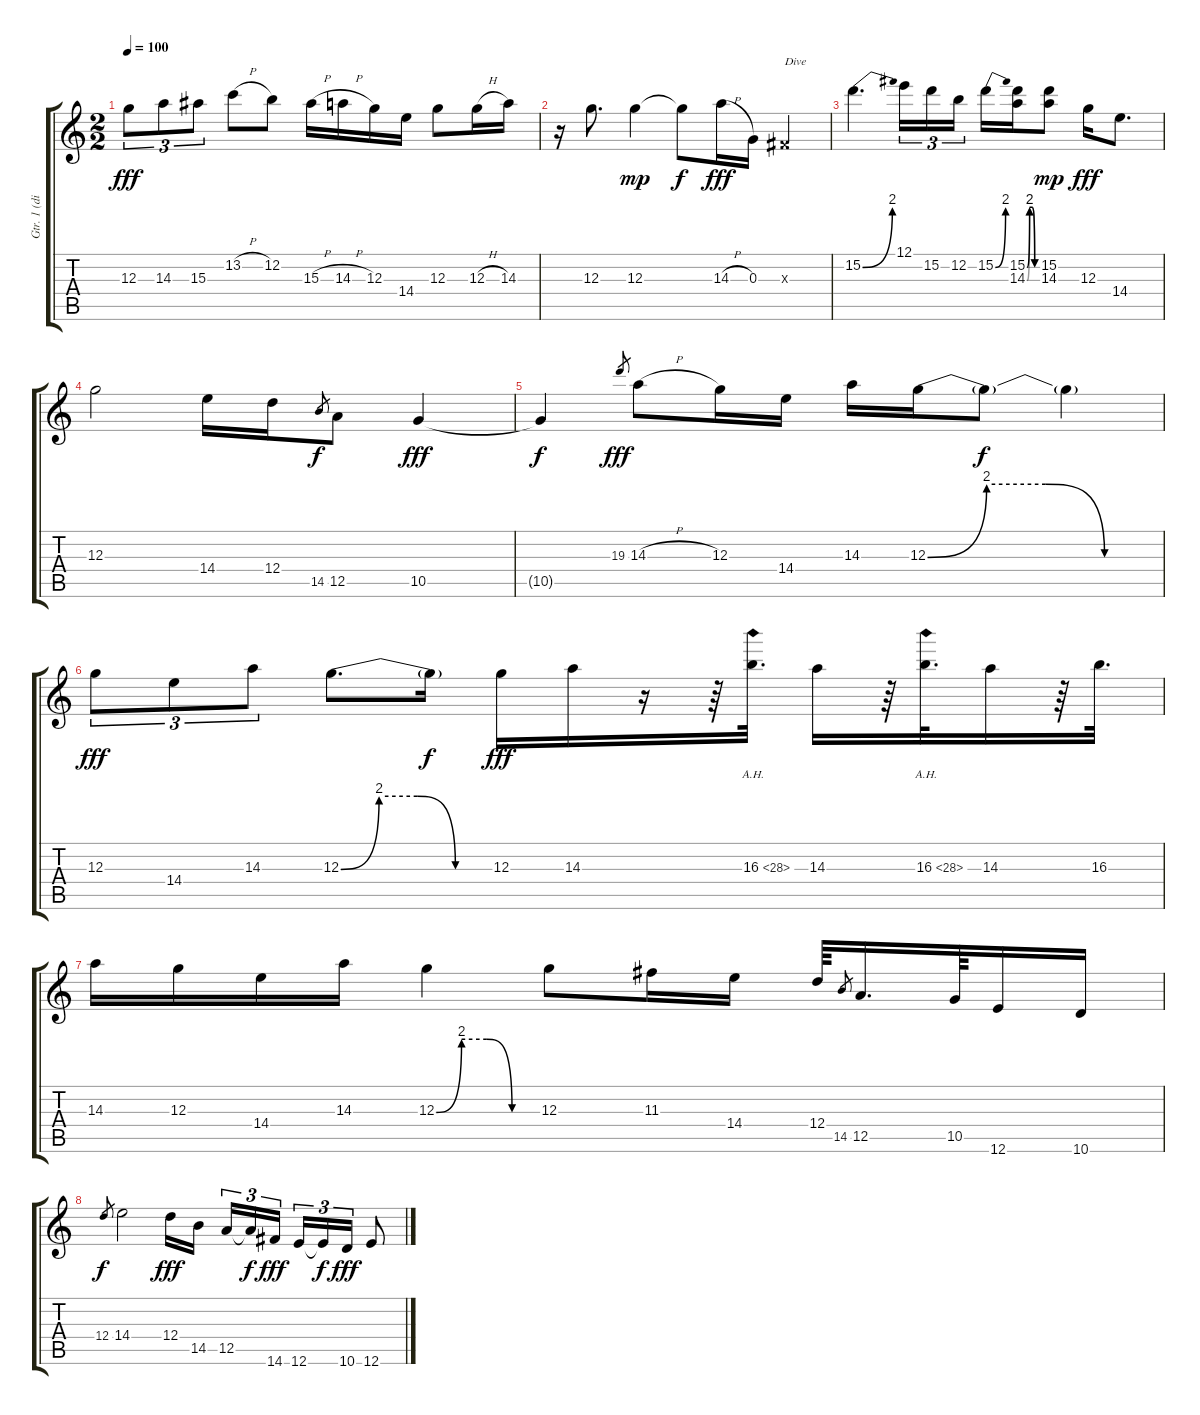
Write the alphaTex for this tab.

\track ("Gtr. 1 (disto.)" "Gtr. 1 (di") {instrument distortionguitar}
\staff {score tabs}
\tuning (E4 B3 G3 D3 A2 E2) {hide}
\ts (2 2)
\tempo 100
\clef g2
\ks c
12.3.8{tu (3 2) dy fff} 14.3.8{tu (3 2)} 15.3.8{tu (3 2)} 13.2{h}.8 12.2.8 15.3{h}.16 14.3{h}.16 12.3.16 14.4.16 12.3.8 12.3{h}.16 14.3.16 |
r.16 12.3.8{d} 12.3.4{dy mp} 12.3{t}.8{dy f} 14.3{h}.16{dy fff} 0.3.16 -1.3{x}.4{txt "Dive"} |
15.2{be (bend 0 0 60 8)}.4{d} 12.1.16{tu (3 2)} 15.2.16{tu (3 2)} 12.2.16{tu (3 2)} 15.2{be (bend 0 0 60 8)}.16 (15.2{be (custom 0 0 15 8 30 8 45 0 60 0)} 14.3{be (custom 0 0 15 8 30 8 45 0 60 0)}).16 (15.2 14.3).8{dy mp} 12.3.16{dy fff} 14.4.8{d} |
12.3.2 14.4.16 12.4.16 14.5.8{gr dy f} 12.5.8 10.5.4{dy fff} |
10.5{t}.4{dy f} 19.3.8{gr dy fff} 14.3{h}.8 12.3.16 14.4.16 14.3.16 12.3{be (custom 0 0 15 8 30 8 45 0 60 0)}.16 12.3{t}.8{dy f} 12.3{t}.4 |
12.3.8{tu (3 2) dy fff} 14.4.8{tu (3 2)} 14.3.8{tu (3 2)} 12.3{be (custom 0 0 15 8 30 8 45 0 60 0)}.8{d} 12.3{t}.16{dy f} 12.3.16{dy fff} 14.3.16 r.16 r.64 16.3{ah 12}.32{d} 14.3.16 r.64 16.3{ah 12}.32{d} 14.3.16 r.64 16.3.32{d} |
14.3.16 12.3.16 14.4.16 14.3.16 12.3{be (custom 0 0 15 8 30 8 45 0 60 0)}.4 12.3.8 11.3.16 14.4.16 12.4.64 14.5.8{gr} 12.5.16{d} 10.5.64 12.6.16 10.6.16 |
12.4.8{gr dy f} 14.4.2 12.4.16{dy fff} 14.5.16{beam splitsecondary} 12.5.16{tu (3 2)} 12.5{t}.16{tu (3 2) dy f} 14.6.16{tu (3 2) dy fff beam splitsecondary} 12.6.16{tu (3 2)} 12.6{t}.16{tu (3 2) dy f} 10.6.16{tu (3 2) dy fff} 12.6.8
